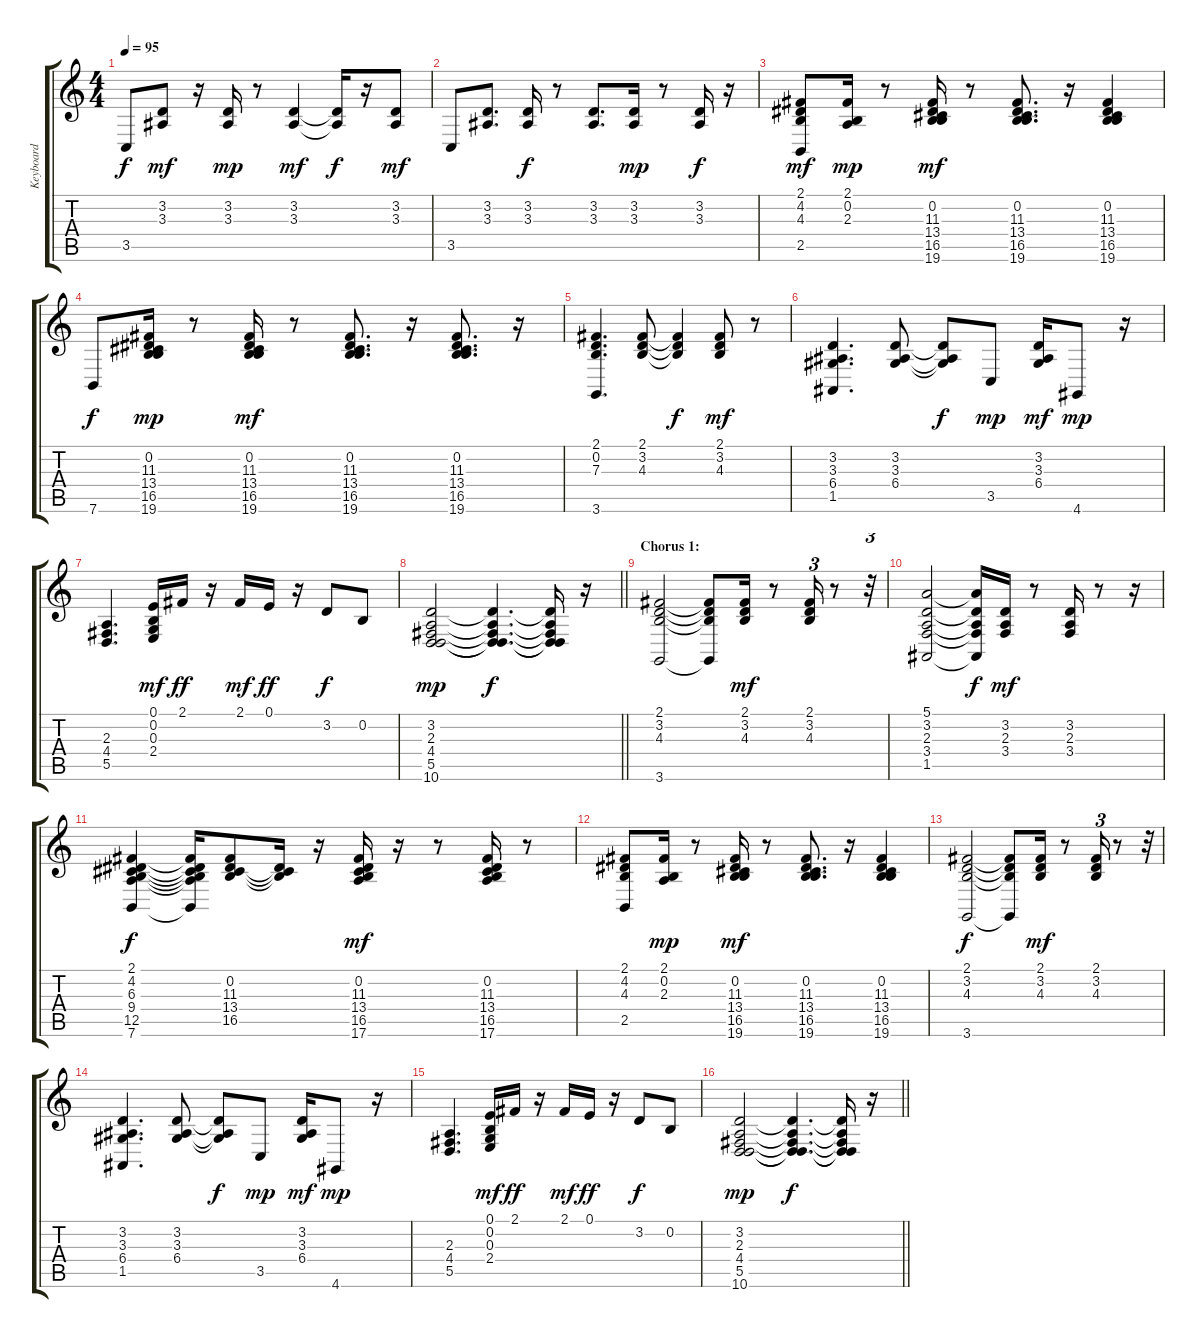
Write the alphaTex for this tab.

\track ("Keyboard" "Keyboard") {instrument electricpiano1}
\staff {score tabs}
\tuning (E4 B3 G3 D3 A2 E2) {hide}
\ts (4 4)
\tempo 95
\clef g2
\ks c
3.5.8{dy f} (3.2 3.3).8{dy mf} r.16 (3.2 3.3).16{dy mp} r.8 (3.2 3.3).4{dy mf} (3.2{t} 3.3{t}).16{dy f} r.16 (3.2 3.3).8{dy mf} |
3.5.8 (3.2 3.3).8{d} (3.2 3.3).16{dy f} r.8 (3.2 3.3).8{d} (3.2 3.3).16{dy mp} r.8 (3.2 3.3).16{dy f} r.16 |
(2.1 4.2 4.3 2.5).8{dy mf} (2.1 0.2 2.3).16{dy mp} r.8 (0.2 11.3 13.4 16.5 19.6).16{dy mf} r.8 (0.2 11.3 13.4 16.5 19.6).8{d} r.16 (0.2 11.3 13.4 16.5 19.6).4 |
7.6.8{dy f} (0.2 11.3 13.4 16.5 19.6).16{dy mp} r.8 (0.2 11.3 13.4 16.5 19.6).16{dy mf} r.8 (0.2 11.3 13.4 16.5 19.6).8{d} r.16 (0.2 11.3 13.4 16.5 19.6).8{d} r.16 |
(2.1 0.2 7.3 3.6).4{d} (2.1 3.2 4.3).8 (2.1{t} 3.2{t} 4.3{t}).4{dy f} (2.1 3.2 4.3).8{dy mf} r.8 |
(3.2 3.3 6.4 1.5).4{d} (3.2 3.3 6.4).8 (3.2{t} 3.3{t} 6.4{t}).8{dy f} 3.5.8{dy mp} (3.2 3.3 6.4).16{dy mf} 4.6.8{dy mp} r.16 |
(2.3 4.4 5.5).4{d} (0.1 0.2 0.3 2.4).16{dy mf} 2.1.16{dy ff} r.16 2.1.16{dy mf} 0.1.16{dy ff} r.16 3.2.8{dy f} 0.2.8 |
\barLineRight lightlight
(3.2 2.3 4.4 5.5 10.6).2{dy mp} (3.2{t} 2.3{t} 4.4{t} 5.5{t} 10.6{t}).4{d dy f} (3.2{t} 2.3{t} 4.4{t} 5.5{t} 10.6{t}).16 r.16 |
\section ("" "Chorus 1:")
(2.1 3.2 4.3 3.6).2 (2.1{t} 3.2{t} 4.3{t} 3.6{t}).8 (2.1 3.2 4.3).16{dy mf} r.8 (2.1 3.2 4.3).16{tu (3 2)} r.8 r.32{tu (3 2)} |
(5.1 3.2 2.3 3.4 1.5).2 (5.1{t} 3.2{t} 2.3{t} 3.4{t} 1.5{t}).16{dy f} (3.2 2.3 3.4).16{dy mf} r.8 (3.2 2.3 3.4).16 r.8 r.16 |
(2.1 4.2 6.3 9.4 12.5 7.6).4{dy f} (2.1{t} 4.2{t} 6.3{t} 9.4{t} 12.5{t} 7.6{t}).16 (0.2 11.3 13.4 16.5).8 (0.2{t} 13.4{t} 16.5{t}).16 r.16 (0.2 11.3 13.4 16.5 17.6).16{dy mf} r.16 r.8 (0.2 11.3 13.4 16.5 17.6).16 r.8 |
(2.1 4.2 4.3 2.5).8 (2.1 0.2 2.3).16{dy mp} r.8 (0.2 11.3 13.4 16.5 19.6).16{dy mf} r.8 (0.2 11.3 13.4 16.5 19.6).8{d} r.16 (0.2 11.3 13.4 16.5 19.6).4 |
(2.1 3.2 4.3 3.6).2{dy f} (2.1{t} 3.2{t} 4.3{t} 3.6{t}).8 (2.1 3.2 4.3).16{dy mf} r.8 (2.1 3.2 4.3).16{tu (3 2)} r.8 r.32{tu (3 2)} |
(3.2 3.3 6.4 1.5).4{d} (3.2 3.3 6.4).8 (3.2{t} 3.3{t} 6.4{t}).8{dy f} 3.5.8{dy mp} (3.2 3.3 6.4).16{dy mf} 4.6.8{dy mp} r.16 |
(2.3 4.4 5.5).4{d} (0.1 0.2 0.3 2.4).16{dy mf} 2.1.16{dy ff} r.16 2.1.16{dy mf} 0.1.16{dy ff} r.16 3.2.8{dy f} 0.2.8 |
\barLineRight lightlight
(3.2 2.3 4.4 5.5 10.6).2{dy mp} (3.2{t} 2.3{t} 4.4{t} 5.5{t} 10.6{t}).4{d dy f} (3.2{t} 2.3{t} 4.4{t} 5.5{t} 10.6{t}).16 r.16
